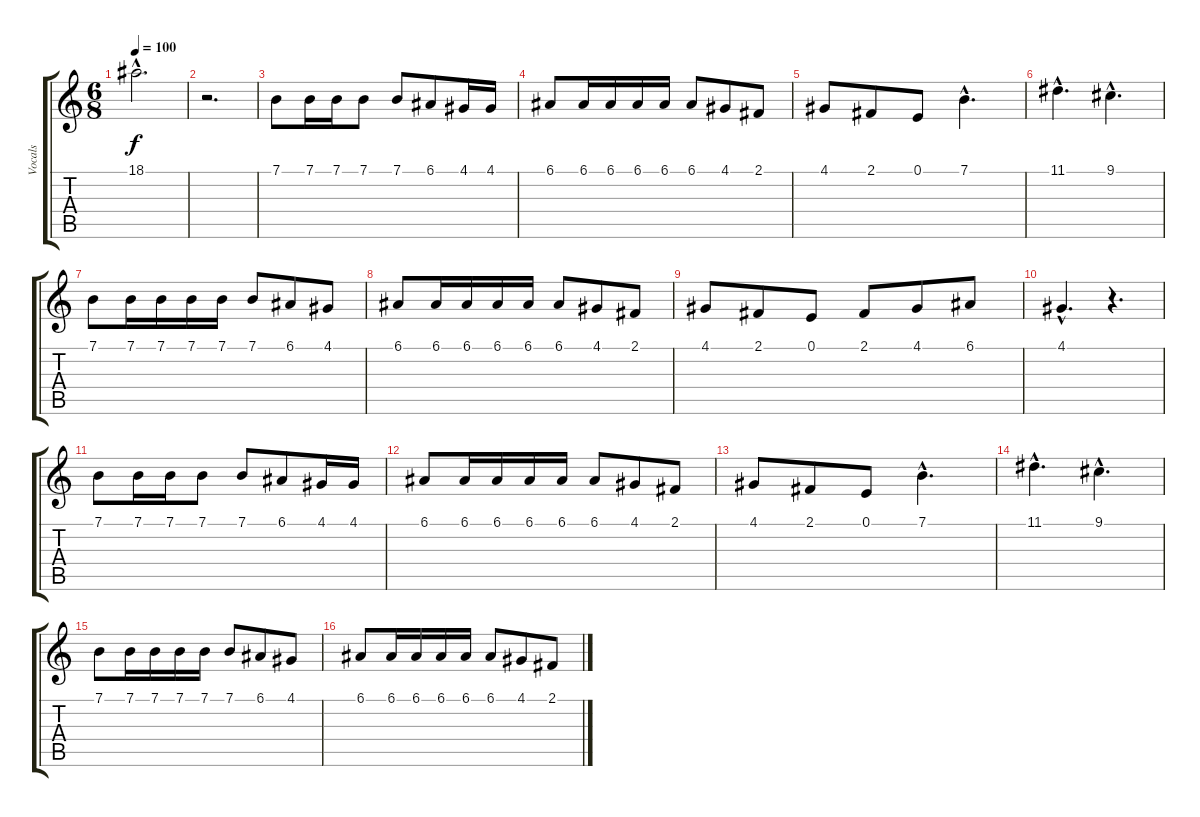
\track ("Vocals" "Vocals") {instrument lead6voice}
\staff {score tabs}
\tuning (E4 B3 G3 D3 A2 E2) {hide}
\ts (6 8)
\tempo 100
\clef g2
\ks c
18.1{hac t}.2{d dy f} |
r.2{d} |
7.1.8 7.1.16 7.1.16 7.1.8 7.1.8 6.1.8 4.1.16 4.1.16 |
6.1.8 6.1.16 6.1.16 6.1.16 6.1.16 6.1.8 4.1.8 2.1.8 |
4.1.8 2.1.8 0.1.8 7.1{hac}.4{d} |
11.1{hac}.4{d} 9.1{hac}.4{d} |
7.1.8 7.1.16 7.1.16 7.1.16 7.1.16 7.1.8 6.1.8 4.1.8 |
6.1.8 6.1.16 6.1.16 6.1.16 6.1.16 6.1.8 4.1.8 2.1.8 |
4.1.8 2.1.8 0.1.8 2.1.8 4.1.8 6.1.8 |
4.1{hac}.4{d} r.4{d} |
7.1.8 7.1.16 7.1.16 7.1.8 7.1.8 6.1.8 4.1.16 4.1.16 |
6.1.8 6.1.16 6.1.16 6.1.16 6.1.16 6.1.8 4.1.8 2.1.8 |
4.1.8 2.1.8 0.1.8 7.1{hac}.4{d} |
11.1{hac}.4{d} 9.1{hac}.4{d} |
7.1.8 7.1.16 7.1.16 7.1.16 7.1.16 7.1.8 6.1.8 4.1.8 |
6.1.8 6.1.16 6.1.16 6.1.16 6.1.16 6.1.8 4.1.8 2.1.8
